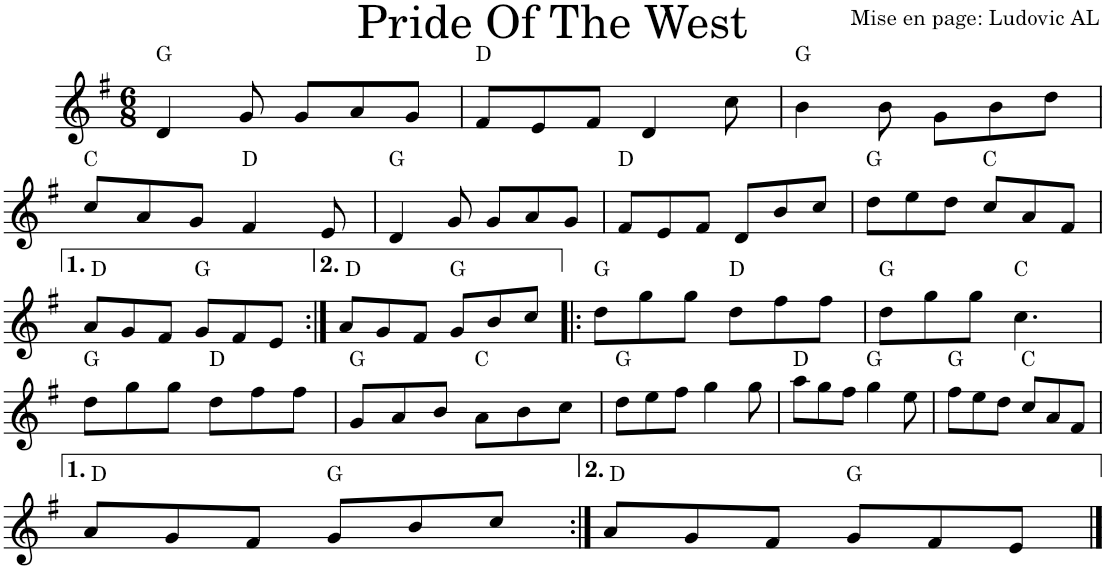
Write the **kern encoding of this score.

**kern	**harte
*part1	*part1
*staff1	*
*I"Violon	*
*I'Vln.	*
*clefG2	*
*k[f#]	*
*M6/8	*
=1	=1
4d/	G:maj
8g/	.
8g/L	.
8a/	.
8g/J	.
=2	=2
8f#/L	D:maj
8e/	.
8f#/J	.
4d/	.
8cc\	.
=3	=3
4b\	G:maj
8b\	.
8g\L	.
8b\	.
8dd\J	.
!!LO:LB:g=z
=4	=4
8cc/L	C:maj
8a/	.
8g/J	.
4f#/	D:maj
8e/	.
=5	=5
4d/	G:maj
8g/	.
8g/L	.
8a/	.
8g/J	.
=6	=6
8f#/L	D:maj
8e/	.
8f#/J	.
8d/L	.
8b/	.
8cc/J	.
=7	=7
8dd\L	G:maj
8ee\	.
8dd\J	.
8cc/L	C:maj
8a/	.
8f#/J	.
!!LO:LB:g=z
=8	=8
8a/L	D:maj
8g/	.
8f#/J	.
8g/L	G:maj
8f#/	.
8e/J	.
=9:|!	=9:|!
8a/L	D:maj
8g/	.
8f#/J	.
8g/L	G:maj
8b/	.
8cc/J	.
=10!|:	=10!|:
8dd\L	G:maj
8gg\	.
8gg\J	.
8dd\L	D:maj
8ff#\	.
8ff#\J	.
=11	=11
8dd\L	G:maj
8gg\	.
8gg\J	.
4.cc\	C:maj
!!LO:LB:g=z
=12	=12
8dd\L	G:maj
8gg\	.
8gg\J	.
8dd\L	D:maj
8ff#\	.
8ff#\J	.
=13	=13
8g/L	G:maj
8a/	.
8b/J	.
8a\L	C:maj
8b\	.
8cc\J	.
=14	=14
8dd\L	G:maj
8ee\	.
8ff#\J	.
4gg\	.
8gg\	.
=15	=15
8aa\L	D:maj
8gg\	.
8ff#\J	.
4gg\	G:maj
8ee\	.
=16	=16
8ff#\L	G:maj
8ee\	.
8dd\J	.
8cc/L	C:maj
8a/	.
8f#/J	.
!!LO:LB:g=z
=17	=17
8a/L	D:maj
8g/	.
8f#/J	.
8g/L	G:maj
8b/	.
8cc/J	.
=18:|!	=18:|!
8a/L	D:maj
8g/	.
8f#/J	.
8g/L	G:maj
8f#/	.
8e/J	.
==	==
*-	*-
